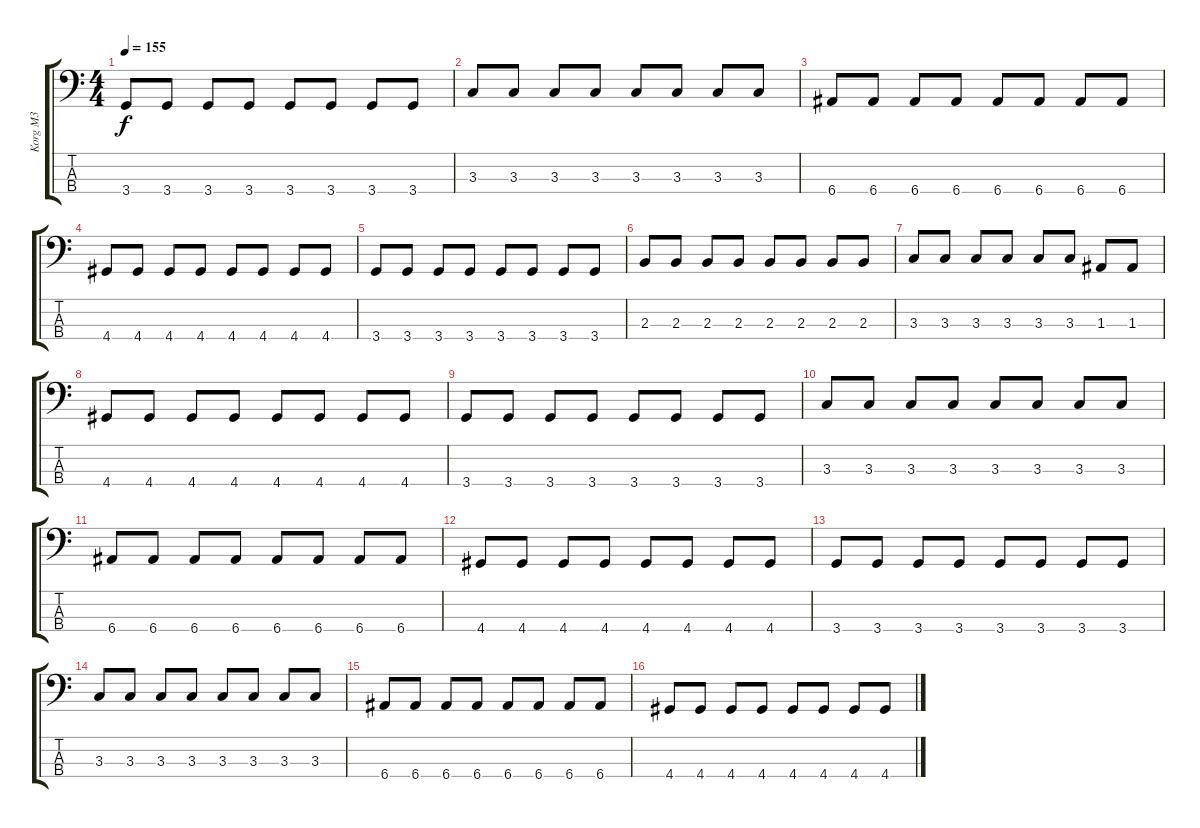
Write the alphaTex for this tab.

\track ("Korg M3" "Korg M3") {instrument synthbass1}
\staff {score tabs}
\tuning (G2 D2 A1 E1) {hide}
\ts (4 4)
\tempo 155
\clef f4
\ks c
3.4.8{dy f} 3.4.8 3.4.8 3.4.8 3.4.8 3.4.8 3.4.8 3.4.8 |
3.3.8 3.3.8 3.3.8 3.3.8 3.3.8 3.3.8 3.3.8 3.3.8 |
6.4.8 6.4.8 6.4.8 6.4.8 6.4.8 6.4.8 6.4.8 6.4.8 |
4.4.8 4.4.8 4.4.8 4.4.8 4.4.8 4.4.8 4.4.8 4.4.8 |
3.4.8 3.4.8 3.4.8 3.4.8 3.4.8 3.4.8 3.4.8 3.4.8 |
2.3.8 2.3.8 2.3.8 2.3.8 2.3.8 2.3.8 2.3.8 2.3.8 |
3.3.8 3.3.8 3.3.8 3.3.8 3.3.8 3.3.8 1.3.8 1.3.8 |
4.4.8 4.4.8 4.4.8 4.4.8 4.4.8 4.4.8 4.4.8 4.4.8 |
3.4.8 3.4.8 3.4.8 3.4.8 3.4.8 3.4.8 3.4.8 3.4.8 |
3.3.8 3.3.8 3.3.8 3.3.8 3.3.8 3.3.8 3.3.8 3.3.8 |
6.4.8 6.4.8 6.4.8 6.4.8 6.4.8 6.4.8 6.4.8 6.4.8 |
4.4.8 4.4.8 4.4.8 4.4.8 4.4.8 4.4.8 4.4.8 4.4.8 |
3.4.8 3.4.8 3.4.8 3.4.8 3.4.8 3.4.8 3.4.8 3.4.8 |
3.3.8 3.3.8 3.3.8 3.3.8 3.3.8 3.3.8 3.3.8 3.3.8 |
6.4.8 6.4.8 6.4.8 6.4.8 6.4.8 6.4.8 6.4.8 6.4.8 |
4.4.8 4.4.8 4.4.8 4.4.8 4.4.8 4.4.8 4.4.8 4.4.8
